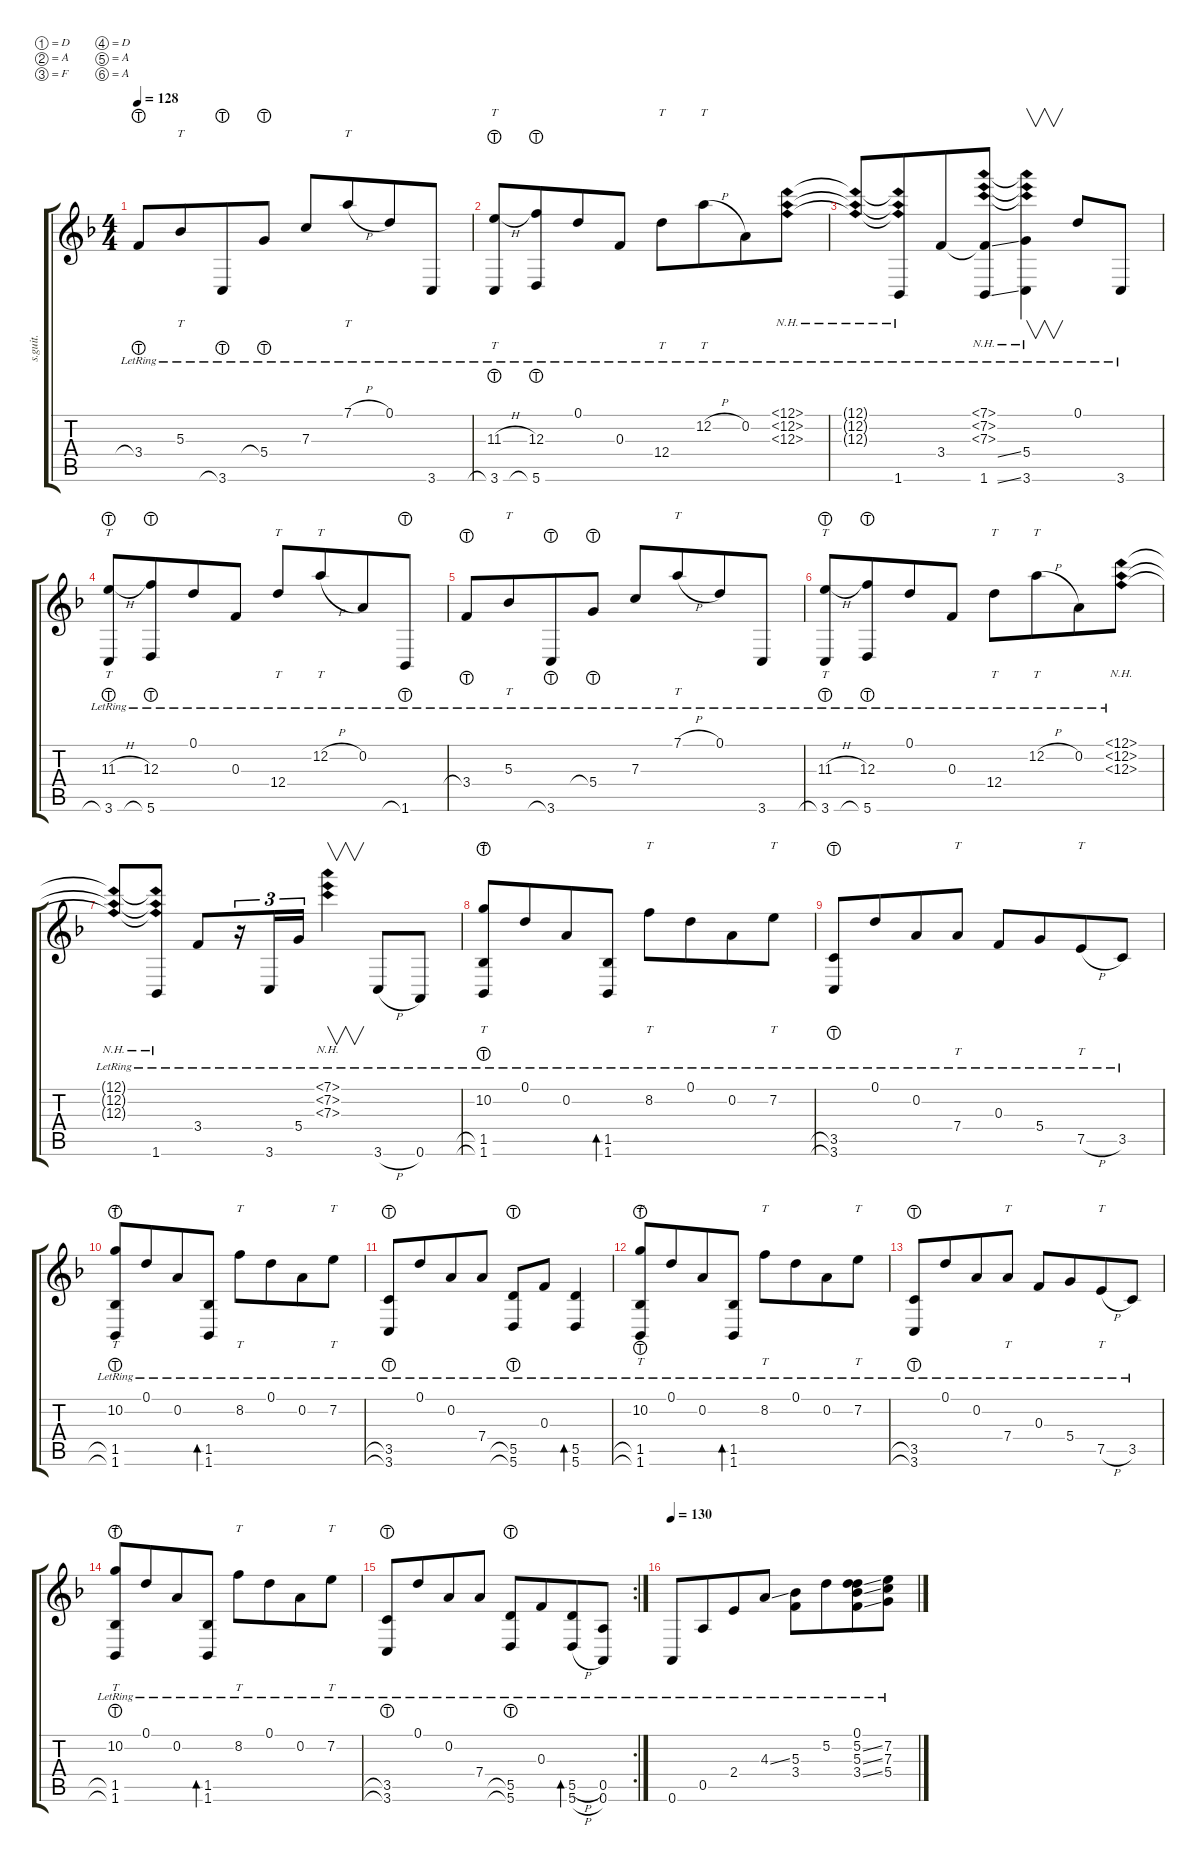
\defaultSystemsLayout 2
\hideDynamics
\bracketExtendMode groupsimilarinstruments
\otherSystemsTrackNameOrientation horizontal
\track ("Acoustic Guitar" "s.guit.") {instrument acousticguitarsteel}
\staff {score tabs}
\tuning (D4 A3 F3 D3 A2 A1)
\ts (4 4)
\scale
1.04549
\tempo 128
\accidentals auto
\clef g2
\ottava regular
\simile none
\scale
0.958327
\ks dminor
3.4{lht lr acc forcenatural}.8{dy mp beam Up} 5.3{lr acc b}.8{tt beam Up beam merge} 3.6{lht lr acc forcenatural}.8{beam Up} 5.4{lht lr acc forcenatural}.8{beam Up} 7.3{lr acc forcenatural}.8{beam Up} 7.1{h lr acc forcenatural}.8{tt beam Up beam merge} 0.1{lr acc forcenatural}.8{beam Up} 3.6{lr acc forcenatural}.8{beam Up} |
\scale
0.954505
\scale
0.932676 (3.6{lht lr acc forcenatural} 11.3{h lr acc forcenatural}).8{tt beam Up} (5.6{lht lr acc forcenatural} 12.3{lr acc forcenatural}).8{beam Up beam merge} 0.1{lr acc forcenatural}.8{beam Up} 0.3{lr acc forcenatural}.8{beam Up} 12.4{lr acc forcenatural}.8{tt beam Down} 12.2{h lr acc forcenatural}.8{tt beam Down beam merge} 0.2{lr acc forcenatural}.8{beam Down} (12.1{nh lr acc forcenatural} 12.2{nh lr acc forcenatural} 12.3{nh lr acc forcenatural}).8{beam Down} |
\scale
1.04549
\scale
1.24152 (12.1{nh lr t acc forcenatural} 12.2{nh lr t acc forcenatural} 12.3{nh lr t acc forcenatural}).8{beam Up} (1.6{lr acc b} 12.1{nh lr t acc forcenatural} 12.2{nh lr t acc forcenatural} 12.3{nh lr t acc forcenatural}).8{beam Up beam merge} 3.4{lr acc forcenatural}.8{beam Up} (7.1{nh lr acc forcenatural} 7.2{nh lr acc forcenatural} 7.3{nh lr acc forcenatural} 3.4{ss lr t acc forcenatural} 1.6{ss lr acc b}).8{beam Up} (5.4{lr acc forcenatural} 3.6{lr acc forcenatural} 7.3{nh lr t acc forcenatural} 7.2{nh lr t acc forcenatural} 7.1{nh lr t acc forcenatural}).4{v beam Down} 0.1{lr acc forcenatural}.8{beam Up} 3.6{lr acc forcenatural}.8{beam Up} |
\scale
0.954505
\scale
0.88546 (3.6{lht lr acc forcenatural} 11.3{h lr acc forcenatural}).8{tt beam Up} (5.6{lht lr acc forcenatural} 12.3{lr acc forcenatural}).8{beam Up beam merge} 0.1{lr acc forcenatural}.8{beam Up} 0.3{lr acc forcenatural}.8{beam Up} 12.4{lr acc forcenatural}.8{tt beam Up} 12.2{h lr acc forcenatural}.8{tt beam Up beam merge} 0.2{lr acc forcenatural}.8{beam Up} 1.6{lht lr acc b}.8{beam Up} |
\scale
1.04549
\scale
0.873024 3.4{lht lr acc forcenatural}.8{beam Up} 5.3{lr acc b}.8{tt beam Up beam merge} 3.6{lht lr acc forcenatural}.8{beam Up} 5.4{lht lr acc forcenatural}.8{beam Up} 7.3{lr acc forcenatural}.8{beam Up} 7.1{h lr acc forcenatural}.8{tt beam Up beam merge} 0.1{lr acc forcenatural}.8{beam Up} 3.6{lr acc forcenatural}.8{beam Up} |
\scale
0.954505
\scale
0.989261 (3.6{lht lr acc forcenatural} 11.3{h lr acc forcenatural}).8{tt beam Up} (5.6{lht lr acc forcenatural} 12.3{lr acc forcenatural}).8{beam Up beam merge} 0.1{lr acc forcenatural}.8{beam Up} 0.3{lr acc forcenatural}.8{beam Up} 12.4{lr acc forcenatural}.8{tt beam Down} 12.2{h lr acc forcenatural}.8{tt beam Down beam merge} 0.2{lr acc forcenatural}.8{beam Down} (12.1{nh lr acc forcenatural} 12.2{nh lr acc forcenatural} 12.3{nh lr acc forcenatural}).8{beam Down} |
\scale
1.04549
\scale
1.00618 (12.1{nh lr t acc forcenatural} 12.2{nh lr t acc forcenatural} 12.3{nh lr t acc forcenatural}).8{beam Up} (1.6{lr acc b} 12.1{nh lr t acc forcenatural} 12.2{nh lr t acc forcenatural} 12.3{nh lr t acc forcenatural}).8{beam Up} 3.4{lr acc forcenatural}.8{beam Up beam merge} r.16{tu (3 2) beam Up beam merge} 3.6{lr acc forcenatural}.16{tu (3 2) beam Up} 5.4{lr acc forcenatural}.16{tu (3 2) beam Up} (7.3{nh lr acc forcenatural} 7.2{nh lr acc forcenatural} 7.1{nh lr acc forcenatural}).4{v beam Down} 3.6{h lr acc forcenatural}.8{beam Up} 0.6{lr acc forcenatural}.8{beam Up} |
\scale
0.954505
\scale
1.00456 (10.2{lr acc forcenatural} 1.6{lht lr acc b} 1.5{lht lr acc b}).8{tt beam Up} 0.1{lr acc forcenatural}.8{beam Up beam merge} 0.2{lr acc forcenatural}.8{beam Up} (1.6{lr acc b} 1.5{lr acc b}).8{bd 30 beam Up} 8.2{lr acc forcenatural}.8{tt beam Down} 0.1{lr acc forcenatural}.8{beam Down beam merge} 0.2{lr acc forcenatural}.8{beam Down} 7.2{lr acc forcenatural}.8{tt beam Down} |
\scale
1.04549 (3.6{lht lr acc forcenatural} 3.5{lht lr acc forcenatural}).8{beam Up} 0.1{lr acc forcenatural}.8{beam Up beam merge} 0.2{lr acc forcenatural}.8{beam Up} 7.4{lr acc forcenatural}.8{tt beam Up} 0.3{lr acc forcenatural}.8{beam Up} 5.4{lr acc forcenatural}.8{beam Up beam merge} 7.5{h lr acc forcenatural}.8{tt beam Up} 3.5{lr acc forcenatural}.8{beam Up} |
\scale
0.954505 (10.2{lr acc forcenatural} 1.6{lht lr acc b} 1.5{lht lr acc b}).8{tt beam Up} 0.1{lr acc forcenatural}.8{beam Up beam merge} 0.2{lr acc forcenatural}.8{beam Up} (1.6{lr acc b} 1.5{lr acc b}).8{bd 30 beam Up} 8.2{lr acc forcenatural}.8{tt beam Down} 0.1{lr acc forcenatural}.8{beam Down beam merge} 0.2{lr acc forcenatural}.8{beam Down} 7.2{lr acc forcenatural}.8{tt beam Down} |
\scale
1.04549 (3.6{lht lr acc forcenatural} 3.5{lht lr acc forcenatural}).8{beam Up} 0.1{lr acc forcenatural}.8{beam Up beam merge} 0.2{lr acc forcenatural}.8{beam Up} 7.4{lr acc forcenatural}.8{beam Up} (5.5{lht lr acc forcenatural} 5.6{lht lr acc forcenatural}).8{beam Up} 0.3{lr acc forcenatural}.8{beam Up} (5.5{lr acc forcenatural} 5.6{lr acc forcenatural}).4{bd 30 beam Up} |
\scale
0.954505 (10.2{lr acc forcenatural} 1.6{lht lr acc b} 1.5{lht lr acc b}).8{tt beam Up} 0.1{lr acc forcenatural}.8{beam Up beam merge} 0.2{lr acc forcenatural}.8{beam Up} (1.6{lr acc b} 1.5{lr acc b}).8{bd 30 beam Up} 8.2{lr acc forcenatural}.8{tt beam Down} 0.1{lr acc forcenatural}.8{beam Down beam merge} 0.2{lr acc forcenatural}.8{beam Down} 7.2{lr acc forcenatural}.8{tt beam Down} |
\scale
1.04549 (3.6{lht lr acc forcenatural} 3.5{lht lr acc forcenatural}).8{beam Up} 0.1{lr acc forcenatural}.8{beam Up beam merge} 0.2{lr acc forcenatural}.8{beam Up} 7.4{lr acc forcenatural}.8{tt beam Up} 0.3{lr acc forcenatural}.8{beam Up} 5.4{lr acc forcenatural}.8{beam Up beam merge} 7.5{h lr acc forcenatural}.8{tt beam Up} 3.5{lr acc forcenatural}.8{beam Up} |
\scale
0.954505 (10.2{lr acc forcenatural} 1.6{lht lr acc b} 1.5{lht lr acc b}).8{tt beam Up} 0.1{lr acc forcenatural}.8{beam Up beam merge} 0.2{lr acc forcenatural}.8{beam Up} (1.6{lr acc b} 1.5{lr acc b}).8{bd 30 beam Up} 8.2{lr acc forcenatural}.8{tt beam Down} 0.1{lr acc forcenatural}.8{beam Down beam merge} 0.2{lr acc forcenatural}.8{beam Down} 7.2{lr acc forcenatural}.8{tt beam Down} |
\rc 2
\scale
1.05705
\scale
1.17716 (3.6{lht lr acc forcenatural} 3.5{lht lr acc forcenatural}).8{beam Up} 0.1{lr acc forcenatural}.8{beam Up beam merge} 0.2{lr acc forcenatural}.8{beam Up} 7.4{lr acc forcenatural}.8{beam Up} (5.5{lht lr acc forcenatural} 5.6{lht lr acc forcenatural}).8{beam Up} 0.3{lr acc forcenatural}.8{beam Up beam merge} (5.5{h lr acc forcenatural} 5.6{h lr acc forcenatural}).8{bd 30 beam Up} (0.5{lr acc forcenatural} 0.6{lr acc forcenatural}).8{beam Up} |
\scale
0.942947
\tempo 130
\scale
1.03774 0.6{lr acc forcenatural}.8{beam Up} 0.5{lr acc forcenatural}.8{beam Up beam merge} 2.4{lr acc forcenatural}.8{beam Up} 4.3{ss lr acc forcenatural}.8{beam Up} (5.3{lr acc b} 3.4{lr acc forcenatural}).8{beam Down} 5.2{lr acc forcenatural}.8{beam Down beam merge} (0.1{lr acc forcenatural} 5.2{ss lr acc forcenatural} 5.3{ss lr acc b} 3.4{ss lr acc forcenatural}).8{beam Down} (7.2{lr acc forcenatural} 7.3{lr acc forcenatural} 5.4{lr acc forcenatural}).8{beam Down}
